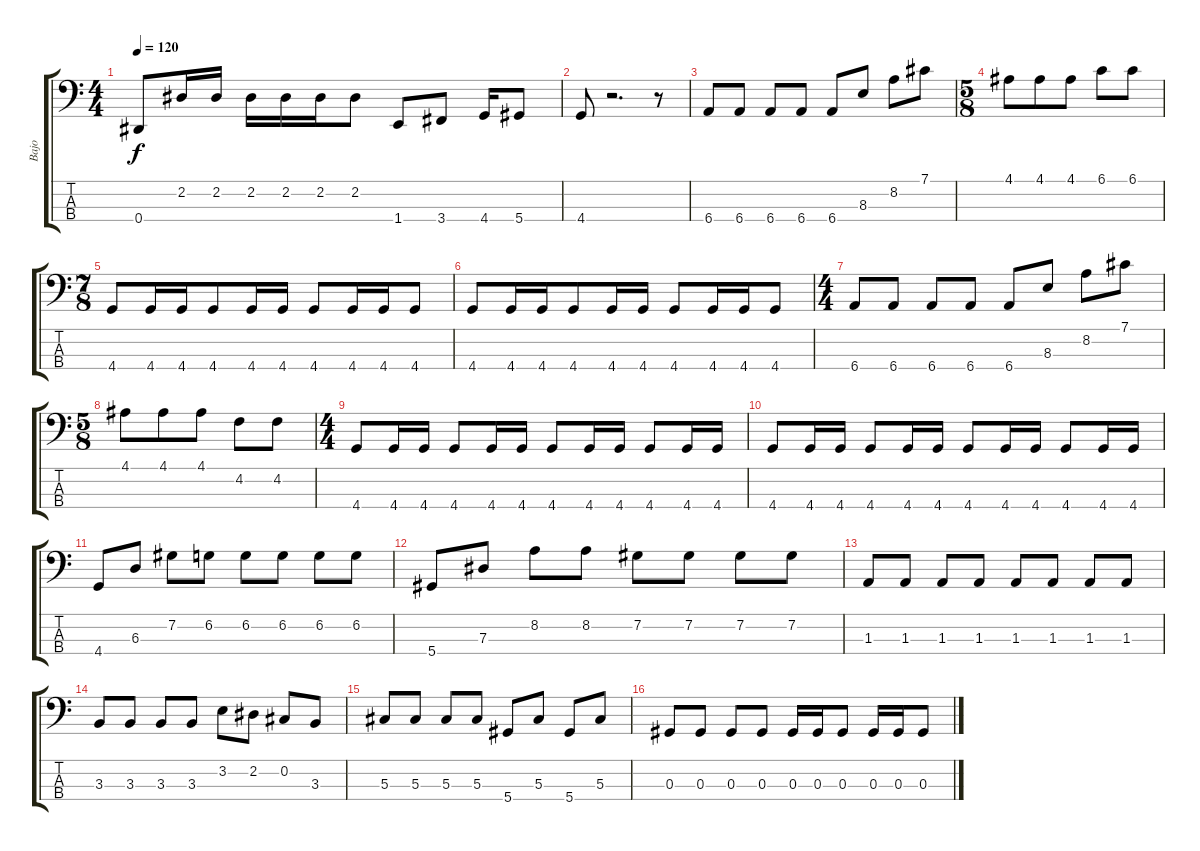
\track ("Bajo" "Bajo") {instrument electricbassfinger}
\staff {score tabs}
\tuning (Gb2 Db2 Ab1 Eb1) {hide}
\ts (4 4)
\tempo 120
\clef f4
\ks c
0.4.8{dy f} 2.2.16 2.2.16 2.2.16 2.2.16 2.2.16 2.2.8 1.4.8 3.4.8 4.4.16 5.4.8 |
4.4.8 r.2{d} r.8 |
6.4.8 6.4.8 6.4.8 6.4.8 6.4.8 8.3.8 8.2.8 7.1.8 |
\ts (5 8)
4.1.8 4.1.8 4.1.8 6.1.8 6.1.8 |
\ts (7 8)
4.4.8 4.4.16 4.4.16 4.4.8 4.4.16 4.4.16 4.4.8 4.4.16 4.4.16 4.4.8 |
4.4.8 4.4.16 4.4.16 4.4.8 4.4.16 4.4.16 4.4.8 4.4.16 4.4.16 4.4.8 |
\ts (4 4)
6.4.8 6.4.8 6.4.8 6.4.8 6.4.8 8.3.8 8.2.8 7.1.8 |
\ts (5 8)
4.1.8 4.1.8 4.1.8 4.2.8 4.2.8 |
\ts (4 4)
4.4.8 4.4.16 4.4.16 4.4.8 4.4.16 4.4.16 4.4.8 4.4.16 4.4.16 4.4.8 4.4.16 4.4.16 |
4.4.8 4.4.16 4.4.16 4.4.8 4.4.16 4.4.16 4.4.8 4.4.16 4.4.16 4.4.8 4.4.16 4.4.16 |
4.4.8 6.3.8 7.2.8 6.2.8 6.2.8 6.2.8 6.2.8 6.2.8 |
5.4.8 7.3.8 8.2.8 8.2.8 7.2.8 7.2.8 7.2.8 7.2.8 |
1.3.8 1.3.8 1.3.8 1.3.8 1.3.8 1.3.8 1.3.8 1.3.8 |
3.3.8 3.3.8 3.3.8 3.3.8 3.2.8 2.2.8 0.2.8 3.3.8 |
5.3.8 5.3.8 5.3.8 5.3.8 5.4.8 5.3.8 5.4.8 5.3.8 |
0.3.8 0.3.8 0.3.8 0.3.8 0.3.16 0.3.16 0.3.8 0.3.16 0.3.16 0.3.8
